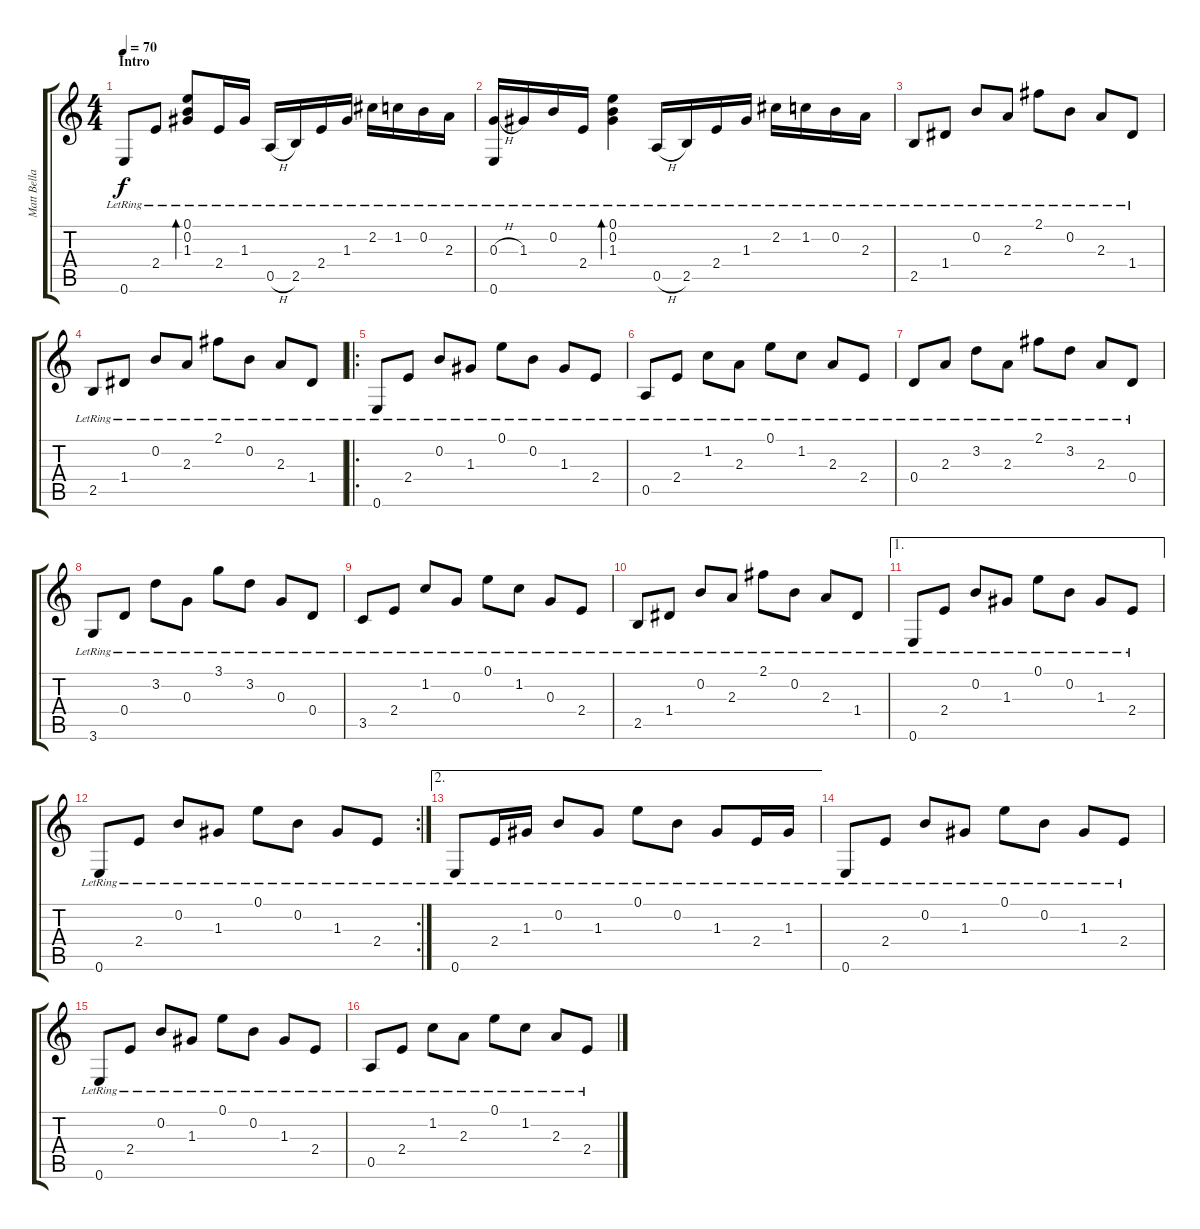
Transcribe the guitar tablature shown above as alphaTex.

\track ("Matt Bellamy" "Matt Bella") {instrument acousticguitarnylon}
\staff {score tabs}
\tuning (E4 B3 G3 D3 A2 E2) {hide}
\ts (4 4)
\section ("" "Intro")
\tempo 70
\clef g2
\ks c
0.6{lr}.8{dy f instrument acousticguitarnylon} 2.4{lr}.8 (0.1{lr} 0.2{lr} 1.3{lr}).8{bd 60} 2.4{lr}.16 1.3{lr}.16 0.5{h lr}.16 2.5{lr}.16 2.4{lr}.16 1.3{lr}.16 2.2{lr}.16 1.2{lr}.16 0.2{lr}.16 2.3{lr}.16 |
(0.3{h lr} 0.6{lr}).16 1.3{lr}.16 0.2{lr}.16 2.4{lr}.16 (0.1{lr} 0.2{lr} 1.3{lr}).4{bd 60} 0.5{h lr}.16 2.5{lr}.16 2.4{lr}.16 1.3{lr}.16 2.2{lr}.16 1.2{lr}.16 0.2{lr}.16 2.3{lr}.16 |
2.5{lr}.8 1.4{lr}.8 0.2{lr}.8 2.3{lr}.8 2.1{lr}.8 0.2{lr}.8 2.3{lr}.8 1.4{lr}.8 |
2.5{lr}.8 1.4{lr}.8 0.2{lr}.8 2.3{lr}.8 2.1{lr}.8 0.2{lr}.8 2.3{lr}.8 1.4{lr}.8 |
\ro
0.6{lr}.8 2.4{lr}.8 0.2{lr}.8 1.3{lr}.8 0.1{lr}.8 0.2{lr}.8 1.3{lr}.8 2.4{lr}.8 |
0.5{lr}.8 2.4{lr}.8 1.2{lr}.8 2.3{lr}.8 0.1{lr}.8 1.2{lr}.8 2.3{lr}.8 2.4{lr}.8 |
0.4{lr}.8 2.3{lr}.8 3.2{lr}.8 2.3{lr}.8 2.1{lr}.8 3.2{lr}.8 2.3{lr}.8 0.4{lr}.8 |
3.6{lr}.8 0.4{lr}.8 3.2{lr}.8 0.3{lr}.8 3.1{lr}.8 3.2{lr}.8 0.3{lr}.8 0.4{lr}.8 |
3.5{lr}.8 2.4{lr}.8 1.2{lr}.8 0.3{lr}.8 0.1{lr}.8 1.2{lr}.8 0.3{lr}.8 2.4{lr}.8 |
2.5{lr}.8 1.4{lr}.8 0.2{lr}.8 2.3{lr}.8 2.1{lr}.8 0.2{lr}.8 2.3{lr}.8 1.4{lr}.8 |
\ae 1
0.6{lr}.8 2.4{lr}.8 0.2{lr}.8 1.3{lr}.8 0.1{lr}.8 0.2{lr}.8 1.3{lr}.8 2.4{lr}.8 |
\rc 2
0.6{lr}.8 2.4{lr}.8 0.2{lr}.8 1.3{lr}.8 0.1{lr}.8 0.2{lr}.8 1.3{lr}.8 2.4{lr}.8 |
\ae 2
0.6{lr}.8 2.4{lr}.16 1.3{lr}.16 0.2{lr}.8 1.3{lr}.8 0.1{lr}.8 0.2{lr}.8 1.3{lr}.8 2.4{lr}.16 1.3{lr}.16 |
0.6{lr}.8 2.4{lr}.8 0.2{lr}.8 1.3{lr}.8 0.1{lr}.8 0.2{lr}.8 1.3{lr}.8 2.4{lr}.8 |
0.6{lr}.8 2.4{lr}.8 0.2{lr}.8 1.3{lr}.8 0.1{lr}.8 0.2{lr}.8 1.3{lr}.8 2.4{lr}.8 |
0.5{lr}.8 2.4{lr}.8 1.2{lr}.8 2.3{lr}.8 0.1{lr}.8 1.2{lr}.8 2.3{lr}.8 2.4{lr}.8
